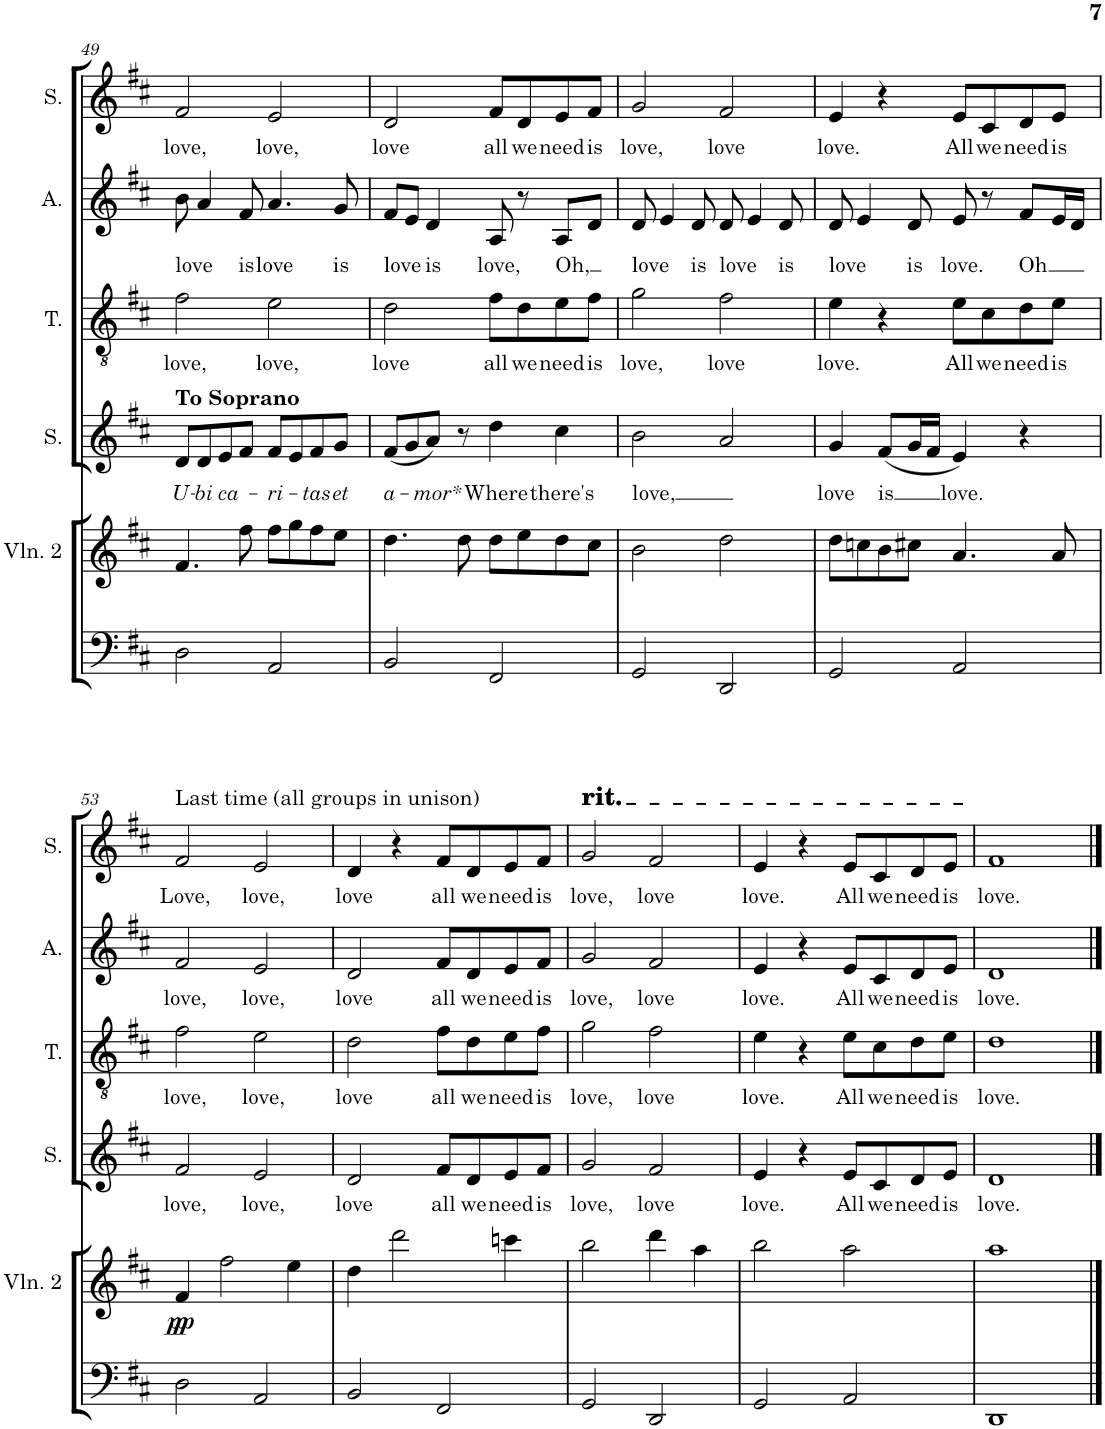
**kern	**kern	**dynam	**kern	**text	**kern	**text	**kern	**text	**kern	**text
*part6	*part5	*part5	*part4	*part4	*part3	*part3	*part2	*part2	*part1	*part1
*staff6	*staff5	*staff5	*staff4	*staff4	*staff3	*staff3	*staff2	*staff2	*staff1	*staff1
*I"Violoncello	*I"Violin 2	*	*I"Soprano 2	*	*I"Tenor	*	*I"Alto	*	*I"Soprano	*
*I'Vc	*I'Vln. 2	*	*I'S. 2	*	*I'T.	*	*I'A.	*	*I'S.	*
!!LO:PB:g=z
*clefF4	*clefG2	*	*clefG2	*	*clefGv2	*	*clefG2	*	*clefG2	*
*k[f#c#]	*k[f#c#]	*	*k[f#c#]	*	*k[f#c#]	*	*k[f#c#]	*	*k[f#c#]	*
*M4/4	*M4/4	*	*M4/4	*	*M4/4	*	*M4/4	*	*M4/4	*
=49	=49	=49	=49	=49	=49	=49	=49	=49	=49	=49
!	!	!	!LO:TX:a:B:t=To Soprano	!	!	!	!	!	!	!
!	!	!	!	!LO:LY:b	!	!LO:LY:b	!	!LO:LY:b	!	!LO:LY:b
2D\	4.f#/	.	8d/L	U-	2f#\	love,	8b\	love	2f#/	love,
!	!	!	!	!LO:LY:b	!	!	!	!	!	!
.	.	.	8d/	-bi	.	.	4a/	.	.	.
!	!	!	!	!LO:LY:b	!	!	!	!	!	!
.	.	.	8e/	ca-	.	.	.	.	.	.
!	!	!	!	!	!	!	!	!LO:LY:b	!	!
.	8ff#\	.	8f#/J	.	.	.	8f#/	is	.	.
!	!	!	!	!LO:LY:b	!	!LO:LY:b	!	!LO:LY:b	!	!LO:LY:b
2AA/	8ff#\L	.	8f#/L	-ri-	2e\	love,	4.a/	love	2e/	love,
.	8gg\	.	8e/	.	.	.	.	.	.	.
!	!	!	!	!LO:LY:b	!	!	!	!	!	!
.	8ff#\	.	8f#/	-tas	.	.	.	.	.	.
!	!	!	!	!LO:LY:b	!	!	!	!LO:LY:b	!	!
.	8ee\J	.	8g/J	et	.	.	8g/	is	.	.
=50	=50	=50	=50	=50	=50	=50	=50	=50	=50	=50
!	!	!	!	!LO:LY:b	!	!LO:LY:b	!	!LO:LY:b	!	!LO:LY:b
2BB/	4.dd\	.	(8f#/L	a-	2d\	love	8f#/L	love	2d/	love
.	.	.	8g/	.	.	.	8e/J	.	.	.
!	!	!	!	!LO:LY:b	!	!	!	!LO:LY:b	!	!
.	.	.	8a/J)	-mor*	.	.	4d/	is	.	.
.	8dd\	.	8r	.	.	.	.	.	.	.
!	!	!	!	!LO:LY:b	!	!LO:LY:b	!	!LO:LY:b	!	!LO:LY:b
2FF#/	8dd\L	.	4dd\	Where	8f#\L	all	8A/	love,	8f#/L	all
!	!	!	!	!	!	!LO:LY:b	!	!	!	!LO:LY:b
.	8ee\	.	.	.	8d\	we	8r	.	8d/	we
!	!	!	!	!LO:LY:b	!	!LO:LY:b	!	!LO:LY:b	!	!LO:LY:b
.	8dd\	.	4cc#\	there's	8e\	need	8A/L	Oh,	8e/	need
!	!	!	!	!	!	!LO:LY:b	!	!	!	!LO:LY:b
.	8cc#\J	.	.	.	8f#\J	is	8d/J	.	8f#/J	is
=51	=51	=51	=51	=51	=51	=51	=51	=51	=51	=51
!	!	!	!	!LO:LY:b	!	!LO:LY:b	!	!LO:LY:b	!	!LO:LY:b
2GG/	2b\	.	2b\	love,	2g\	love,	8d/	love	2g/	love,
.	.	.	.	.	.	.	4e/	.	.	.
!	!	!	!	!	!	!	!	!LO:LY:b	!	!
.	.	.	.	.	.	.	8d/	is	.	.
!	!	!	!	!	!	!LO:LY:b	!	!LO:LY:b	!	!LO:LY:b
2DD/	2dd\	.	2a/	.	2f#\	love	8d/	love	2f#/	love
.	.	.	.	.	.	.	4e/	.	.	.
!	!	!	!	!	!	!	!	!LO:LY:b	!	!
.	.	.	.	.	.	.	8d/	is	.	.
=52	=52	=52	=52	=52	=52	=52	=52	=52	=52	=52
!	!	!	!	!LO:LY:b	!	!LO:LY:b	!	!LO:LY:b	!	!LO:LY:b
2GG/	8dd\L	.	4g/	love	4e\	love.	8d/	love	4e/	love.
.	8ccn\	.	.	.	.	.	4e/	.	.	.
!	!	!	!	!LO:LY:b	!	!	!	!	!	!
.	8b\	.	(8f#/L	is	4r	.	.	.	4r	.
!	!	!	!	!	!	!	!	!LO:LY:b	!	!
.	8cc#X\J	.	16g/L	.	.	.	8d/	is	.	.
.	.	.	16f#/JJ	.	.	.	.	.	.	.
!	!	!	!	!LO:LY:b	!	!LO:LY:b	!	!LO:LY:b	!	!LO:LY:b
2AA/	4.a/	.	4e/)	love.	8e\L	All	8e/	love.	8e/L	All
!	!	!	!	!	!	!LO:LY:b	!	!	!	!LO:LY:b
.	.	.	.	.	8c#\	we	8r	.	8c#/	we
!	!	!	!	!	!	!LO:LY:b	!	!LO:LY:b	!	!LO:LY:b
.	.	.	4r	.	8d\	need	8f#/L	Oh	8d/	need
!	!	!	!	!	!	!LO:LY:b	!	!	!	!LO:LY:b
.	8a/	.	.	.	8e\J	is	16e/L	.	8e/J	is
.	.	.	.	.	.	.	16d/JJ	.	.	.
!!LO:LB:g=z
=53	=53	=53	=53	=53	=53	=53	=53	=53	=53	=53
!	!	!	!	!	!	!	!	!	!LO:TX:a:t=Last time (all groups in unison)	!
!	!	!LO:DY:b	!	!LO:LY:b	!	!LO:LY:b	!	!LO:LY:b	!	!LO:LY:b
!	!	!LO:DY:n=1:b	!	!	!	!	!	!	!	!
2D\	4f#/	p pp	2f#/	love,	2f#\	love,	2f#/	love,	2f#/	Love,
.	2ff#\	.	.	.	.	.	.	.	.	.
!	!	!	!	!LO:LY:b	!	!LO:LY:b	!	!LO:LY:b	!	!LO:LY:b
2AA/	.	.	2e/	love,	2e\	love,	2e/	love,	2e/	love,
.	4ee\	.	.	.	.	.	.	.	.	.
=54	=54	=54	=54	=54	=54	=54	=54	=54	=54	=54
!	!	!	!	!LO:LY:b	!	!LO:LY:b	!	!LO:LY:b	!	!LO:LY:b
2BB/	4dd\	.	2d/	love	2d\	love	2d/	love	4d/	love
.	2ddd\	.	.	.	.	.	.	.	4r	.
!	!	!	!	!LO:LY:b	!	!LO:LY:b	!	!LO:LY:b	!	!LO:LY:b
2FF#/	.	.	8f#/L	all	8f#\L	all	8f#/L	all	8f#/L	all
!	!	!	!	!LO:LY:b	!	!LO:LY:b	!	!LO:LY:b	!	!LO:LY:b
.	.	.	8d/	we	8d\	we	8d/	we	8d/	we
!	!	!	!	!LO:LY:b	!	!LO:LY:b	!	!LO:LY:b	!	!LO:LY:b
.	4cccn\	.	8e/	need	8e\	need	8e/	need	8e/	need
!	!	!	!	!LO:LY:b	!	!LO:LY:b	!	!LO:LY:b	!	!LO:LY:b
.	.	.	8f#/J	is	8f#\J	is	8f#/J	is	8f#/J	is
=55	=55	=55	=55	=55	=55	=55	=55	=55	=55	=55
!	!	!	!	!	!	!	!	!	!LO:TX:a:t=rit.	!
!	!	!	!	!	!	!	!	!	!LO:TX:a:t=rit.	!
!	!	!	!	!	!	!	!	!	!LO:TX:a:t=rit.	!
!	!	!	!	!LO:LY:b	!	!LO:LY:b	!	!LO:LY:b	!	!LO:LY:b
2GG/	2bb\	.	2g/	love,	2g\	love,	2g/	love,	2g/	love,
!	!	!	!	!LO:LY:b	!	!LO:LY:b	!	!LO:LY:b	!	!LO:LY:b
2DD/	4ddd\	.	2f#/	love	2f#\	love	2f#/	love	2f#/	love
.	4aa\	.	.	.	.	.	.	.	.	.
=56	=56	=56	=56	=56	=56	=56	=56	=56	=56	=56
!	!	!	!	!LO:LY:b	!	!LO:LY:b	!	!LO:LY:b	!	!LO:LY:b
2GG/	2bb\	.	4e/	love.	4e\	love.	4e/	love.	4e/	love.
.	.	.	4r	.	4r	.	4r	.	4r	.
!	!	!	!	!LO:LY:b	!	!LO:LY:b	!	!LO:LY:b	!	!LO:LY:b
2AA/	2aa\	.	8e/L	All	8e\L	All	8e/L	All	8e/L	All
!	!	!	!	!LO:LY:b	!	!LO:LY:b	!	!LO:LY:b	!	!LO:LY:b
.	.	.	8c#/	we	8c#\	we	8c#/	we	8c#/	we
!	!	!	!	!LO:LY:b	!	!LO:LY:b	!	!LO:LY:b	!	!LO:LY:b
.	.	.	8d/	need	8d\	need	8d/	need	8d/	need
!	!	!	!	!LO:LY:b	!	!LO:LY:b	!	!LO:LY:b	!	!LO:LY:b
.	.	.	8e/J	is	8e\J	is	8e/J	is	8e/J	is
=57	=57	=57	=57	=57	=57	=57	=57	=57	=57	=57
!	!	!	!	!LO:LY:b	!	!LO:LY:b	!	!LO:LY:b	!	!LO:LY:b
1DD	1aa	.	1d	love.	1d	love.	1d	love.	1f#	love.
==	==	==	==	==	==	==	==	==	==	==
*-	*-	*-	*-	*-	*-	*-	*-	*-	*-	*-
